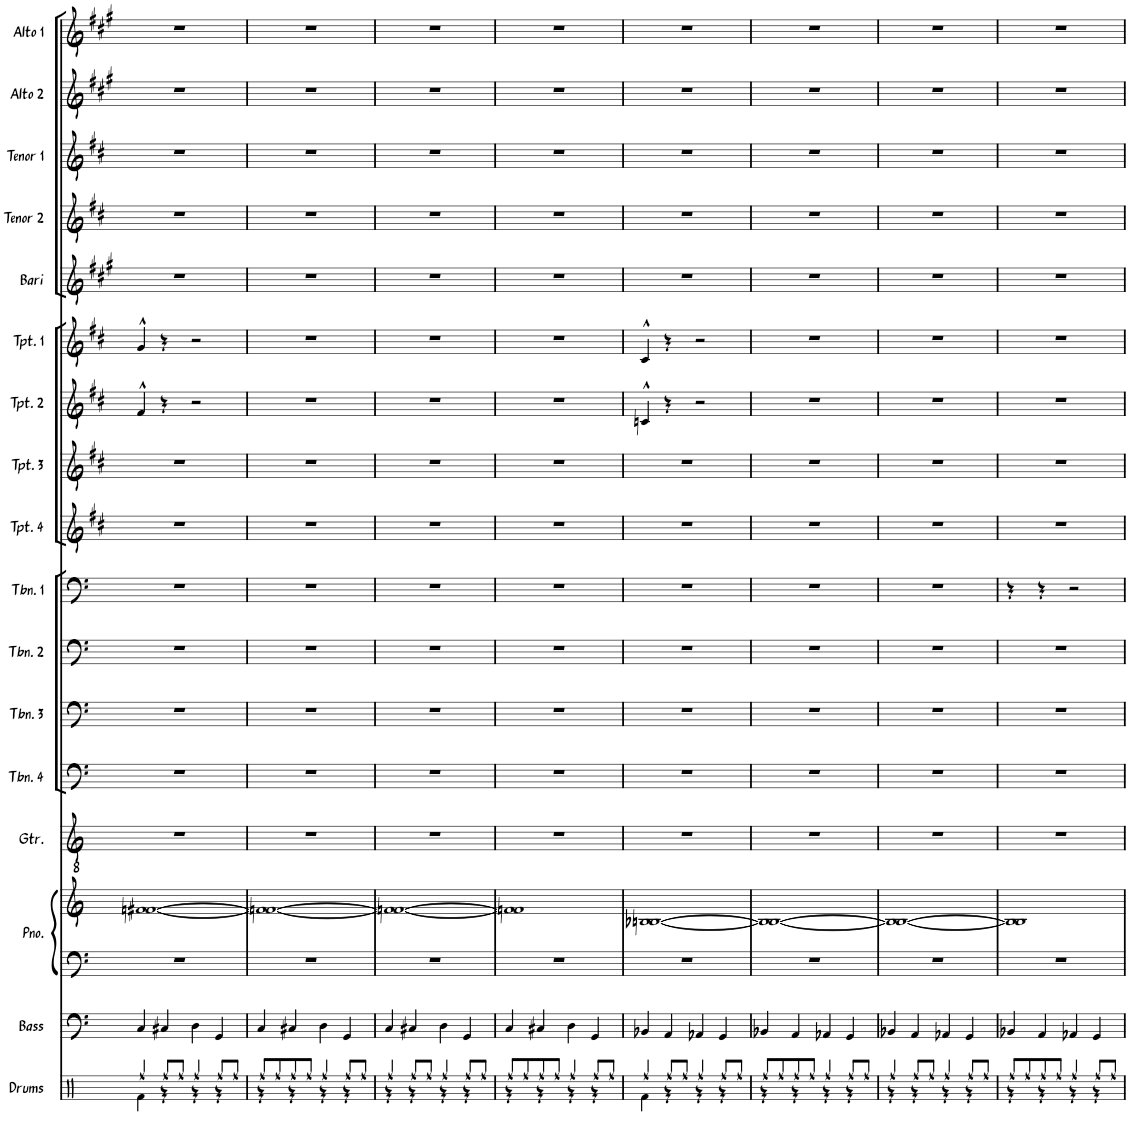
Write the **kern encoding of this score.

**kern	**kern	**kern	**kern	**kern	**kern	**kern	**kern	**kern	**kern	**kern	**kern	**kern	**kern	**kern	**kern	**kern	**kern
*part17	*part16	*part15	*part15	*part14	*part13	*part12	*part11	*part10	*part9	*part8	*part7	*part6	*part5	*part4	*part3	*part2	*part1
*staff18	*staff17	*staff16	*staff15	*staff14	*staff13	*staff12	*staff11	*staff10	*staff9	*staff8	*staff7	*staff6	*staff5	*staff4	*staff3	*staff2	*staff1
*I"Drums	*I"Bass	*I"Piano	*	*I"Guitar	*I"Trombone 4	*I"Trombone 3	*I"Trombone 2	*I"Trombone 1	*I"Trumpet 4	*I"Trumpet 3	*I"Trumpet 2	*I"Trumpet 1	*I"Bari Sax	*I"Tenor Sax 2	*I"Tenor Sax 1	*I"Alto Sax 2	*I"Alto Sax 1
*I'Drums	*I'Bass	*I'Pno.	*	*I'Gtr.	*I'Tbn. 4	*I'Tbn. 3	*I'Tbn. 2	*I'Tbn. 1	*I'Tpt. 4	*I'Tpt. 3	*I'Tpt. 2	*I'Tpt. 1	*I'Bari	*I'Tenor 2	*I'Tenor 1	*I'Alto 2	*I'Alto 1
!!LO:PB:g=z
*clefX	*clefF4	*clefF4	*clefG2	*clefGv2	*clefF4	*clefF4	*clefF4	*clefF4	*clefG2	*clefG2	*clefG2	*clefG2	*clefG2	*clefG2	*clefG2	*clefG2	*clefG2
*	*Trd7c12	*	*	*	*	*	*	*	*Trd1c2	*Trd1c2	*Trd1c2	*Trd1c2	*Trd12c21	*Trd8c14	*Trd8c14	*Trd5c9	*Trd5c9
*k[]	*k[]	*k[]	*k[]	*k[]	*k[]	*k[]	*k[]	*k[]	*k[f#c#]	*k[f#c#]	*k[f#c#]	*k[f#c#]	*k[f#c#g#]	*k[f#c#]	*k[f#c#]	*k[f#c#g#]	*k[f#c#g#]
*M4/4	*M4/4	*M4/4	*M4/4	*M4/4	*M4/4	*M4/4	*M4/4	*M4/4	*M4/4	*M4/4	*M4/4	*M4/4	*M4/4	*M4/4	*M4/4	*M4/4	*M4/4
=49	=49	=49	=49	=49	=49	=49	=49	=49	=49	=49	=49	=49	=49	=49	=49	=49	=49
*^	*	*	*	*	*	*	*	*	*	*	*	*	*	*	*	*	*
4Rff/	4Rf\	4C/	1r	[1fn [1f#X	1r	1r	1r	1r	1r	1r	1r	4f#^^/	4g^^/	1r	1r	1r	1r	1r
8Rff/L	4r	4C#X/	.	.	.	.	.	.	.	.	.	4r	4r	.	.	.	.	.
8Rff/J	.	.	.	.	.	.	.	.	.	.	.	.	.	.	.	.	.	.
4Rff/	4r	4D\	.	.	.	.	.	.	.	.	.	2r	2r	.	.	.	.	.
8Rff/L	4r	4GG/	.	.	.	.	.	.	.	.	.	.	.	.	.	.	.	.
8Rff/J	.	.	.	.	.	.	.	.	.	.	.	.	.	.	.	.	.	.
=50	=50	=50	=50	=50	=50	=50	=50	=50	=50	=50	=50	=50	=50	=50	=50	=50	=50	=50
8Rff/L	4r	4C/	1r	1fn_ 1f#_	1r	1r	1r	1r	1r	1r	1r	1r	1r	1r	1r	1r	1r	1r
8Rff/	.	.	.	.	.	.	.	.	.	.	.	.	.	.	.	.	.	.
8Rff/	4r	4C#X/	.	.	.	.	.	.	.	.	.	.	.	.	.	.	.	.
8Rff/J	.	.	.	.	.	.	.	.	.	.	.	.	.	.	.	.	.	.
4Rff/	4r	4D\	.	.	.	.	.	.	.	.	.	.	.	.	.	.	.	.
8Rff/L	4r	4GG/	.	.	.	.	.	.	.	.	.	.	.	.	.	.	.	.
8Rff/J	.	.	.	.	.	.	.	.	.	.	.	.	.	.	.	.	.	.
=51	=51	=51	=51	=51	=51	=51	=51	=51	=51	=51	=51	=51	=51	=51	=51	=51	=51	=51
4Rff/	4r	4C/	1r	1fn_ 1f#_	1r	1r	1r	1r	1r	1r	1r	1r	1r	1r	1r	1r	1r	1r
8Rff/L	4r	4C#X/	.	.	.	.	.	.	.	.	.	.	.	.	.	.	.	.
8Rff/J	.	.	.	.	.	.	.	.	.	.	.	.	.	.	.	.	.	.
4Rff/	4r	4D\	.	.	.	.	.	.	.	.	.	.	.	.	.	.	.	.
8Rff/L	4r	4GG/	.	.	.	.	.	.	.	.	.	.	.	.	.	.	.	.
8Rff/J	.	.	.	.	.	.	.	.	.	.	.	.	.	.	.	.	.	.
=52	=52	=52	=52	=52	=52	=52	=52	=52	=52	=52	=52	=52	=52	=52	=52	=52	=52	=52
8Rff/L	4r	4C/	1r	1fn] 1f#]	1r	1r	1r	1r	1r	1r	1r	1r	1r	1r	1r	1r	1r	1r
8Rff/	.	.	.	.	.	.	.	.	.	.	.	.	.	.	.	.	.	.
8Rff/	4r	4C#X/	.	.	.	.	.	.	.	.	.	.	.	.	.	.	.	.
8Rff/J	.	.	.	.	.	.	.	.	.	.	.	.	.	.	.	.	.	.
4Rff/	4r	4D\	.	.	.	.	.	.	.	.	.	.	.	.	.	.	.	.
8Rff/L	4r	4GG/	.	.	.	.	.	.	.	.	.	.	.	.	.	.	.	.
8Rff/J	.	.	.	.	.	.	.	.	.	.	.	.	.	.	.	.	.	.
=53	=53	=53	=53	=53	=53	=53	=53	=53	=53	=53	=53	=53	=53	=53	=53	=53	=53	=53
4Rff/	4Rf\	4BB-X/	1r	[1B-X [1Bn	1r	1r	1r	1r	1r	1r	1r	4cn^^/	4c#^^/	1r	1r	1r	1r	1r
8Rff/L	4r	4AA/	.	.	.	.	.	.	.	.	.	4r	4r	.	.	.	.	.
8Rff/J	.	.	.	.	.	.	.	.	.	.	.	.	.	.	.	.	.	.
4Rff/	4r	4AA-X/	.	.	.	.	.	.	.	.	.	2r	2r	.	.	.	.	.
8Rff/L	4r	4GG/	.	.	.	.	.	.	.	.	.	.	.	.	.	.	.	.
8Rff/J	.	.	.	.	.	.	.	.	.	.	.	.	.	.	.	.	.	.
=54	=54	=54	=54	=54	=54	=54	=54	=54	=54	=54	=54	=54	=54	=54	=54	=54	=54	=54
8Rff/L	4r	4BB-X/	1r	1B-_ 1B_	1r	1r	1r	1r	1r	1r	1r	1r	1r	1r	1r	1r	1r	1r
8Rff/	.	.	.	.	.	.	.	.	.	.	.	.	.	.	.	.	.	.
8Rff/	4r	4AA/	.	.	.	.	.	.	.	.	.	.	.	.	.	.	.	.
8Rff/J	.	.	.	.	.	.	.	.	.	.	.	.	.	.	.	.	.	.
4Rff/	4r	4AA-X/	.	.	.	.	.	.	.	.	.	.	.	.	.	.	.	.
8Rff/L	4r	4GG/	.	.	.	.	.	.	.	.	.	.	.	.	.	.	.	.
8Rff/J	.	.	.	.	.	.	.	.	.	.	.	.	.	.	.	.	.	.
=55	=55	=55	=55	=55	=55	=55	=55	=55	=55	=55	=55	=55	=55	=55	=55	=55	=55	=55
4Rff/	4r	4BB-X/	1r	1B-_ 1B_	1r	1r	1r	1r	1r	1r	1r	1r	1r	1r	1r	1r	1r	1r
8Rff/L	4r	4AA/	.	.	.	.	.	.	.	.	.	.	.	.	.	.	.	.
8Rff/J	.	.	.	.	.	.	.	.	.	.	.	.	.	.	.	.	.	.
4Rff/	4r	4AA-X/	.	.	.	.	.	.	.	.	.	.	.	.	.	.	.	.
8Rff/L	4r	4GG/	.	.	.	.	.	.	.	.	.	.	.	.	.	.	.	.
8Rff/J	.	.	.	.	.	.	.	.	.	.	.	.	.	.	.	.	.	.
=56	=56	=56	=56	=56	=56	=56	=56	=56	=56	=56	=56	=56	=56	=56	=56	=56	=56	=56
8Rff/L	4r	4BB-X/	1r	1B-] 1B]	1r	1r	1r	1r	4r	1r	1r	1r	1r	1r	1r	1r	1r	1r
8Rff/	.	.	.	.	.	.	.	.	.	.	.	.	.	.	.	.	.	.
8Rff/	4r	4AA/	.	.	.	.	.	.	4r	.	.	.	.	.	.	.	.	.
8Rff/J	.	.	.	.	.	.	.	.	.	.	.	.	.	.	.	.	.	.
4Rff/	4r	4AA-X/	.	.	.	.	.	.	2r	.	.	.	.	.	.	.	.	.
8Rff/L	4r	4GG/	.	.	.	.	.	.	.	.	.	.	.	.	.	.	.	.
8Rff/J	.	.	.	.	.	.	.	.	.	.	.	.	.	.	.	.	.	.
*v	*v	*	*	*	*	*	*	*	*	*	*	*	*	*	*	*	*	*
=	=	=	=	=	=	=	=	=	=	=	=	=	=	=	=	=	=
*-	*-	*-	*-	*-	*-	*-	*-	*-	*-	*-	*-	*-	*-	*-	*-	*-	*-
